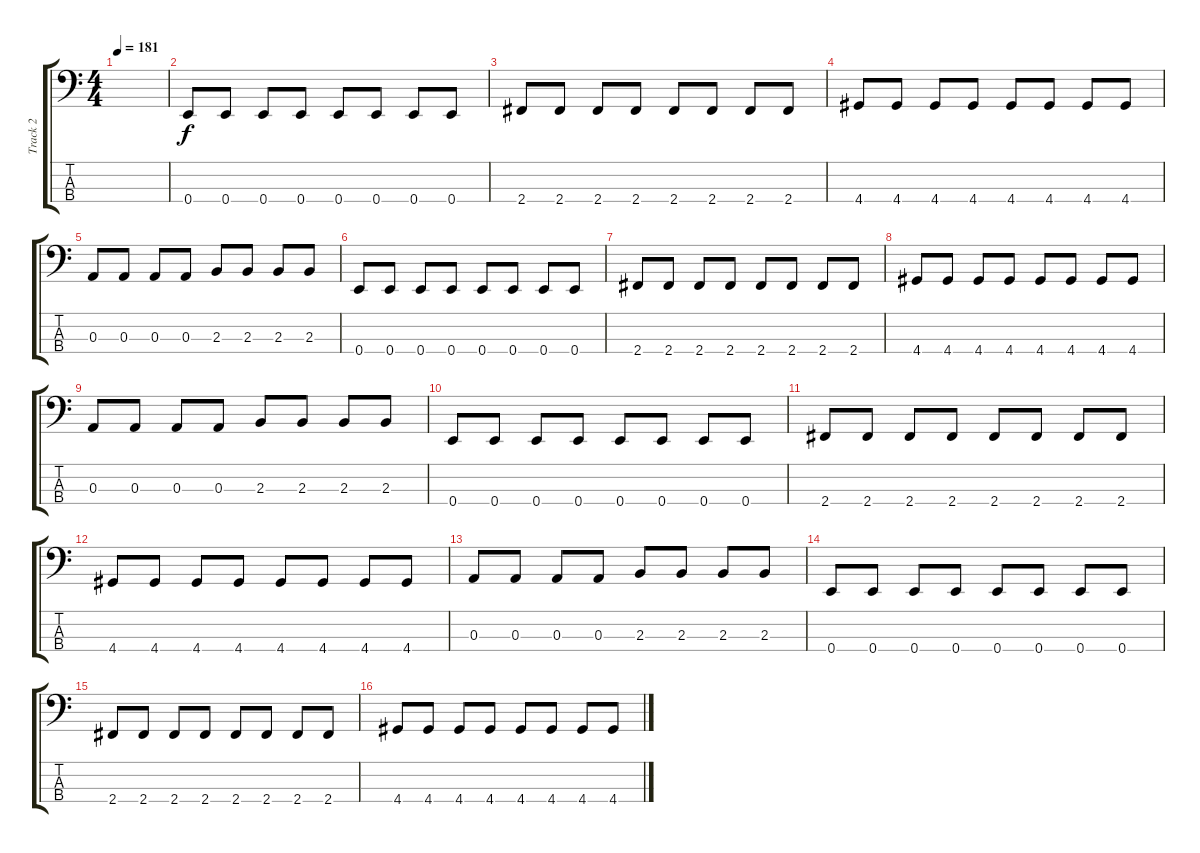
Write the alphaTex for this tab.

\track ("Track 2" "Track 2") {instrument electricbassfinger}
\staff {score tabs}
\tuning (G2 D2 A1 E1) {hide}
\ts (4 4)
\tempo 181
\clef f4
\ks c
|
0.4.8 0.4.8 0.4.8 0.4.8 0.4.8 0.4.8 0.4.8 0.4.8 |
2.4.8 2.4.8 2.4.8 2.4.8 2.4.8 2.4.8 2.4.8 2.4.8 |
4.4.8 4.4.8 4.4.8 4.4.8 4.4.8 4.4.8 4.4.8 4.4.8 |
0.3.8 0.3.8 0.3.8 0.3.8 2.3.8 2.3.8 2.3.8 2.3.8 |
0.4.8 0.4.8 0.4.8 0.4.8 0.4.8 0.4.8 0.4.8 0.4.8 |
2.4.8 2.4.8 2.4.8 2.4.8 2.4.8 2.4.8 2.4.8 2.4.8 |
4.4.8 4.4.8 4.4.8 4.4.8 4.4.8 4.4.8 4.4.8 4.4.8 |
0.3.8 0.3.8 0.3.8 0.3.8 2.3.8 2.3.8 2.3.8 2.3.8 |
0.4.8 0.4.8 0.4.8 0.4.8 0.4.8 0.4.8 0.4.8 0.4.8 |
2.4.8 2.4.8 2.4.8 2.4.8 2.4.8 2.4.8 2.4.8 2.4.8 |
4.4.8 4.4.8 4.4.8 4.4.8 4.4.8 4.4.8 4.4.8 4.4.8 |
0.3.8 0.3.8 0.3.8 0.3.8 2.3.8 2.3.8 2.3.8 2.3.8 |
0.4.8 0.4.8 0.4.8 0.4.8 0.4.8 0.4.8 0.4.8 0.4.8 |
2.4.8 2.4.8 2.4.8 2.4.8 2.4.8 2.4.8 2.4.8 2.4.8 |
4.4.8 4.4.8 4.4.8 4.4.8 4.4.8 4.4.8 4.4.8 4.4.8
